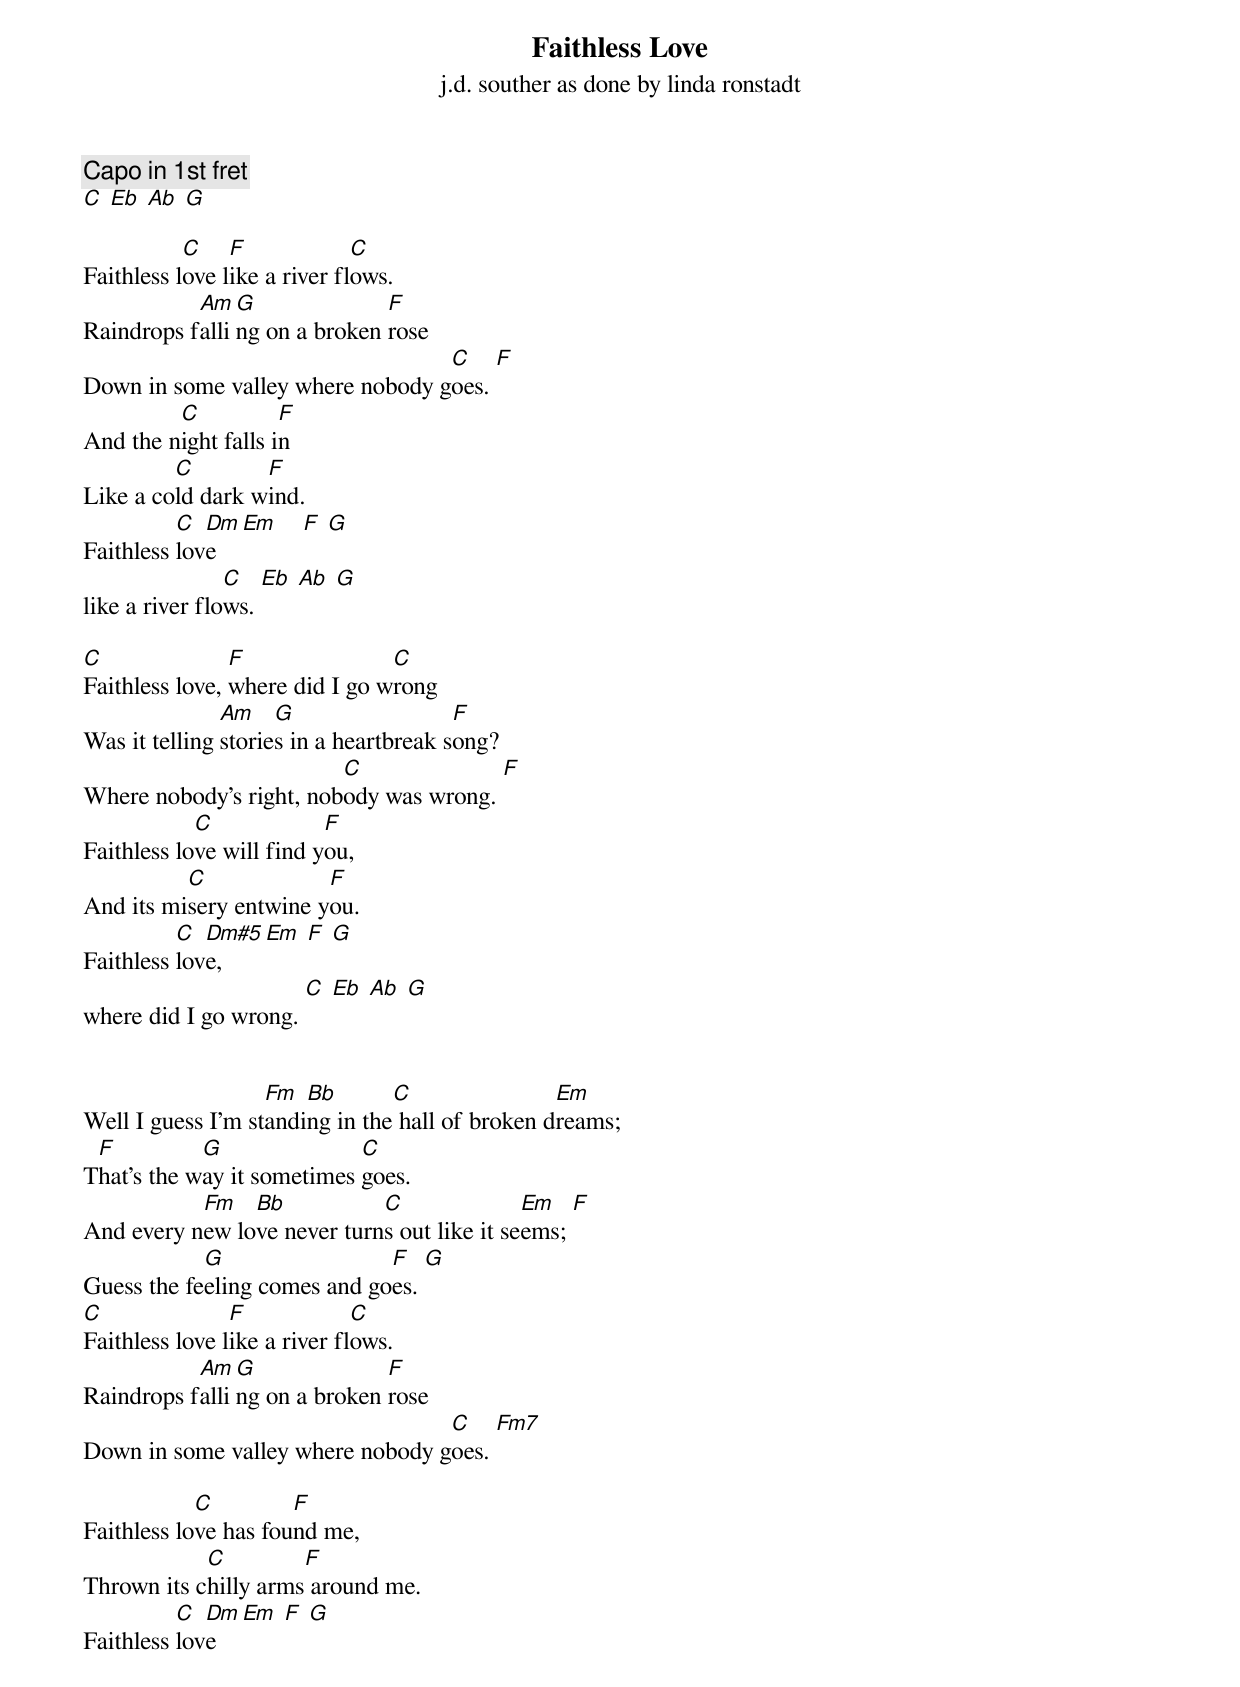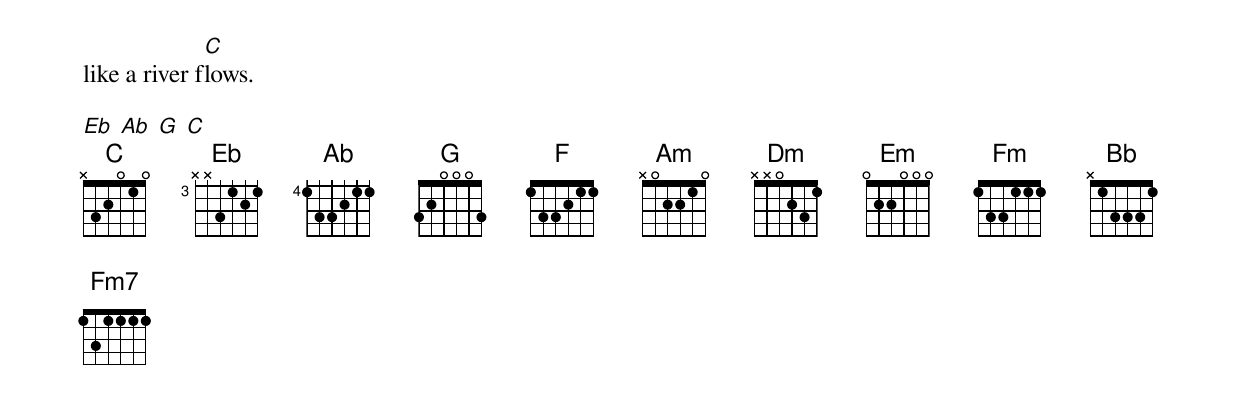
{title: Faithless Love    }
{subtitle: j.d. souther as done by linda ronstadt}
{c:Capo in 1st fret}
[C] [Eb] [Ab] [G]

Faithless l[C]ove l[F]ike a river fl[C]ows.
Raindrops f[Am]alli[G]ng on a broken [F]rose
Down in some valley where nobody g[C]oes. [F]
And the n[C]ight falls i[F]n
Like a co[C]ld dark w[F]ind.
Faithless [C]lov[Dm]e   [Em]    [F] [G]
like a river flo[C]ws. [Eb] [Ab] [G]

[C]Faithless love, [F]where did I go w[C]rong
Was it telling [Am]storie[G]s in a heartbreak s[F]ong?
Where nobody's right, nob[C]ody was wrong. [F]
Faithless lo[C]ve will find y[F]ou,
And its mi[C]sery entwine y[F]ou.
Faithless [C]lov[Dm#5]e,  [Em] [F] [G]
where did I go wrong. [C] [Eb] [Ab] [G]


Well I guess I'm st[Fm]andi[Bb]ng in the[C] hall of broken d[Em]reams;
T[F]hat's the w[G]ay it sometimes [C]goes.
And every n[Fm]ew lo[Bb]ve never turn[C]s out like it se[Em]ems; [F]
Guess the fe[G]eling comes and go[F]es. [G]
[C]Faithless love l[F]ike a river fl[C]ows.
Raindrops f[Am]alli[G]ng on a broken [F]rose
Down in some valley where nobody g[C]oes. [Fm7]

Faithless lo[C]ve has fou[F]nd me,
Thrown its c[C]hilly arms[F] around me.
Faithless [C]lov[Dm]e  [Em] [F] [G]
like a river f[C]lows.

[Eb] [Ab] [G] [C]
